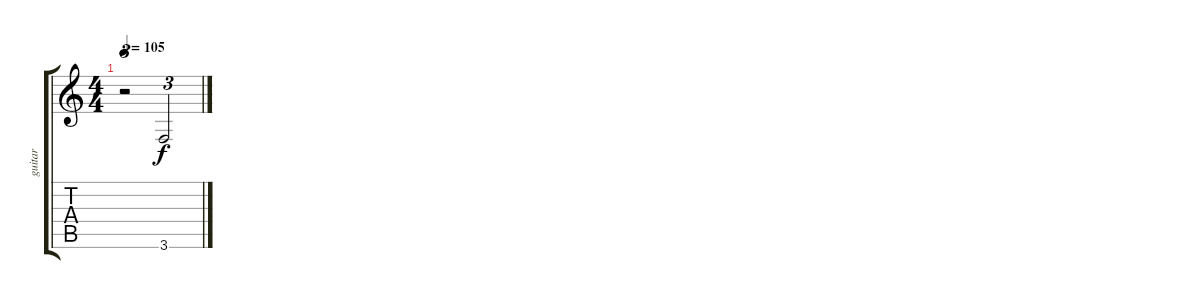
\track ("guitar" "guitar") {instrument acousticguitarsteel}
\staff {score tabs}
\tuning (D4 A3 F3 C3 G2 D2) {hide}
\ts (4 4)
\tempo 105
\clef g2
\ks c
r.2{tu (3 2) dy f} 3.6.2{tu (3 2)}
